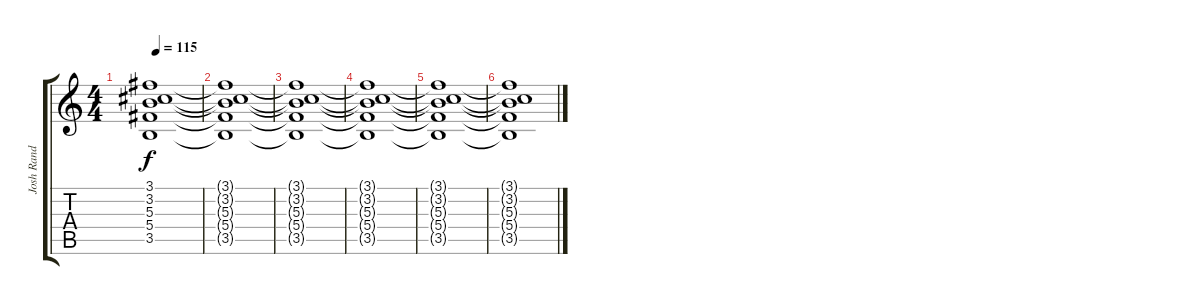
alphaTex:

\track ("Josh Rand" "Josh Rand") {instrument electricguitarclean}
\staff {score tabs}
\tuning (Eb4 Bb3 Gb3 Db3 Ab2 Eb2) {hide}
\ts (4 4)
\tempo 115
\clef g2
\ks c
(3.1{t} 3.2{t} 5.3{t} 5.4{t} 3.5{t}).1{dy f} |
(3.1{t} 3.2{t} 5.3{t} 5.4{t} 3.5{t}).1 |
(3.1{t} 3.2{t} 5.3{t} 5.4{t} 3.5{t}).1 |
(3.1{t} 3.2{t} 5.3{t} 5.4{t} 3.5{t}).1 |
(3.1{t} 3.2{t} 5.3{t} 5.4{t} 3.5{t}).1 |
(3.1{t} 3.2{t} 5.3{t} 5.4{t} 3.5{t}).1
